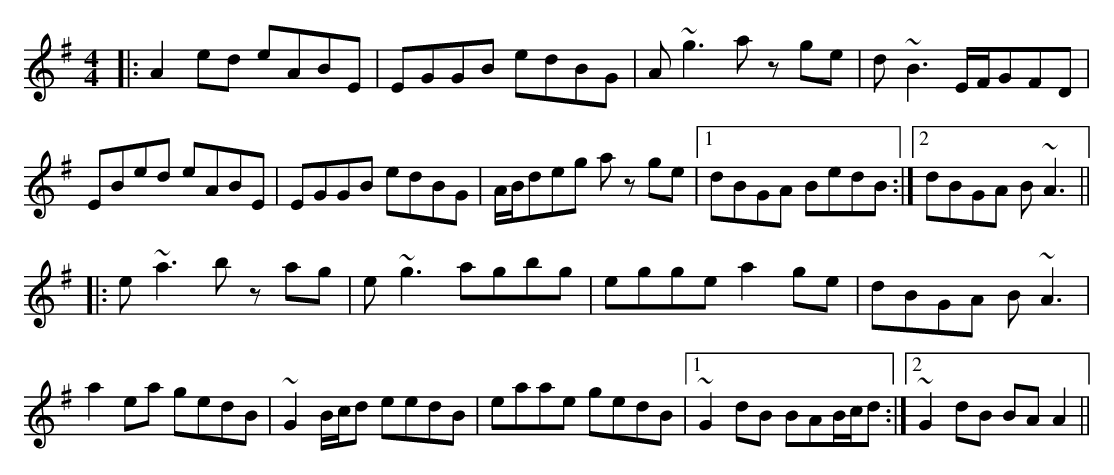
X:1
M:4/4
K:Ador
|:A2 ed eABE|EGGB edBG|A ~g3 a z ge|d ~B3 E/F/GFD|
EBed eABE|EGGB edBG|A/B/deg az ge|1 dBGA BedB:|2 dBGA B ~A3||
|:e ~a3 bz ag|e ~g3 agbg|egge a2 ge|dBGA B ~A3|
a2 ea gedB|~G2 B/c/d eedB|eaae gedB|1 ~G2 dB BAB/c/d:|2 ~G2dB BA A2||
